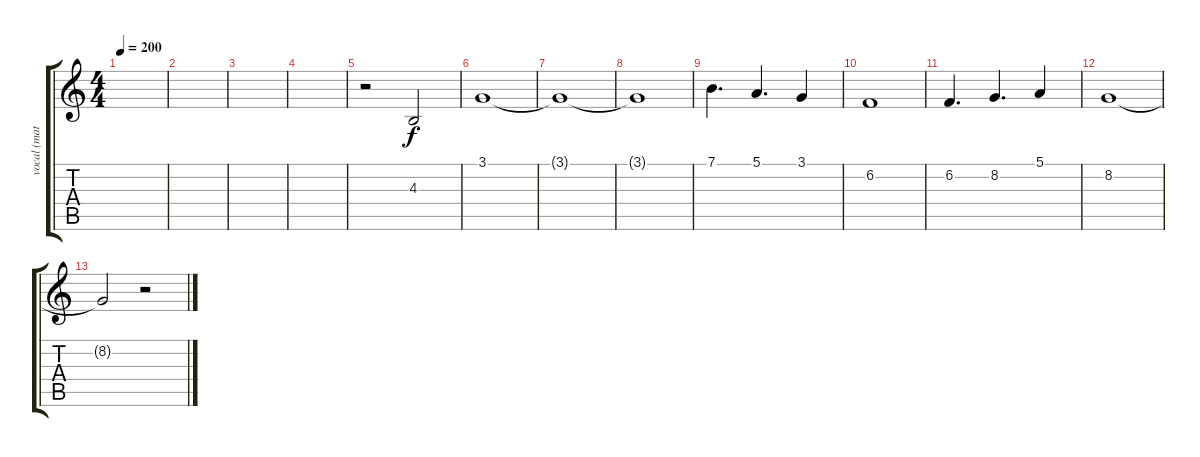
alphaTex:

\track ("vocal (matatabi)" "vocal (mat") {instrument clarinet}
\staff {score tabs}
\tuning (E4 B3 G3 D3 A2 E2) {hide}
\ts (4 4)
\tempo 200
\clef g2
\ks c
|
|
|
|
r.2 4.3.2 |
3.1.1 |
3.1{t}.1 |
3.1{t}.1 |
7.1.4{d} 5.1.4{d} 3.1.4 |
6.2.1 |
6.2.4{d} 8.2.4{d} 5.1.4 |
8.2.1 |
8.2{t}.2 r.2
